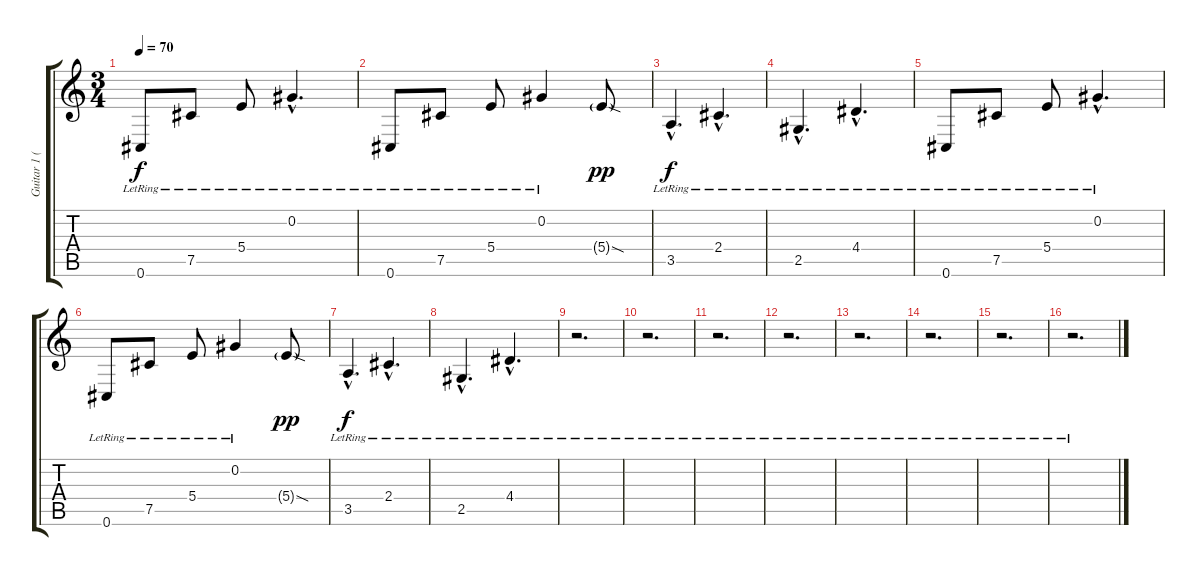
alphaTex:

\track ("Guitar 1 (Clean)" "Guitar 1 (") {instrument electricguitarjazz}
\staff {score tabs}
\tuning (Db4 Ab3 E3 B2 Gb2 Db2) {hide}
\ts (3 4)
\tempo 70
\clef g2
\ks c
0.6{lr}.8{dy f instrument electricguitarjazz} 7.5{lr}.8 5.4{lr}.8 0.2{hac lr}.4{d} |
0.6{lr}.8 7.5{lr}.8 5.4{lr}.8 0.2{lr}.4 5.4{sod g}.8{dy pp} |
3.5{hac lr}.4{d dy f} 2.4{hac lr}.4{d} |
2.5{hac lr}.4{d} 4.4{hac lr}.4{d} |
0.6{lr}.8 7.5{lr}.8 5.4{lr}.8 0.2{hac lr}.4{d} |
0.6{lr}.8 7.5{lr}.8 5.4{lr}.8 0.2{lr}.4 5.4{sod g}.8{dy pp} |
3.5{hac lr}.4{d dy f} 2.4{hac lr}.4{d} |
2.5{hac lr}.4{d} 4.4{hac lr}.4{d} |
r.2{d} |
r.2{d} |
r.2{d} |
r.2{d} |
r.2{d} |
r.2{d} |
r.2{d} |
r.2{d}
